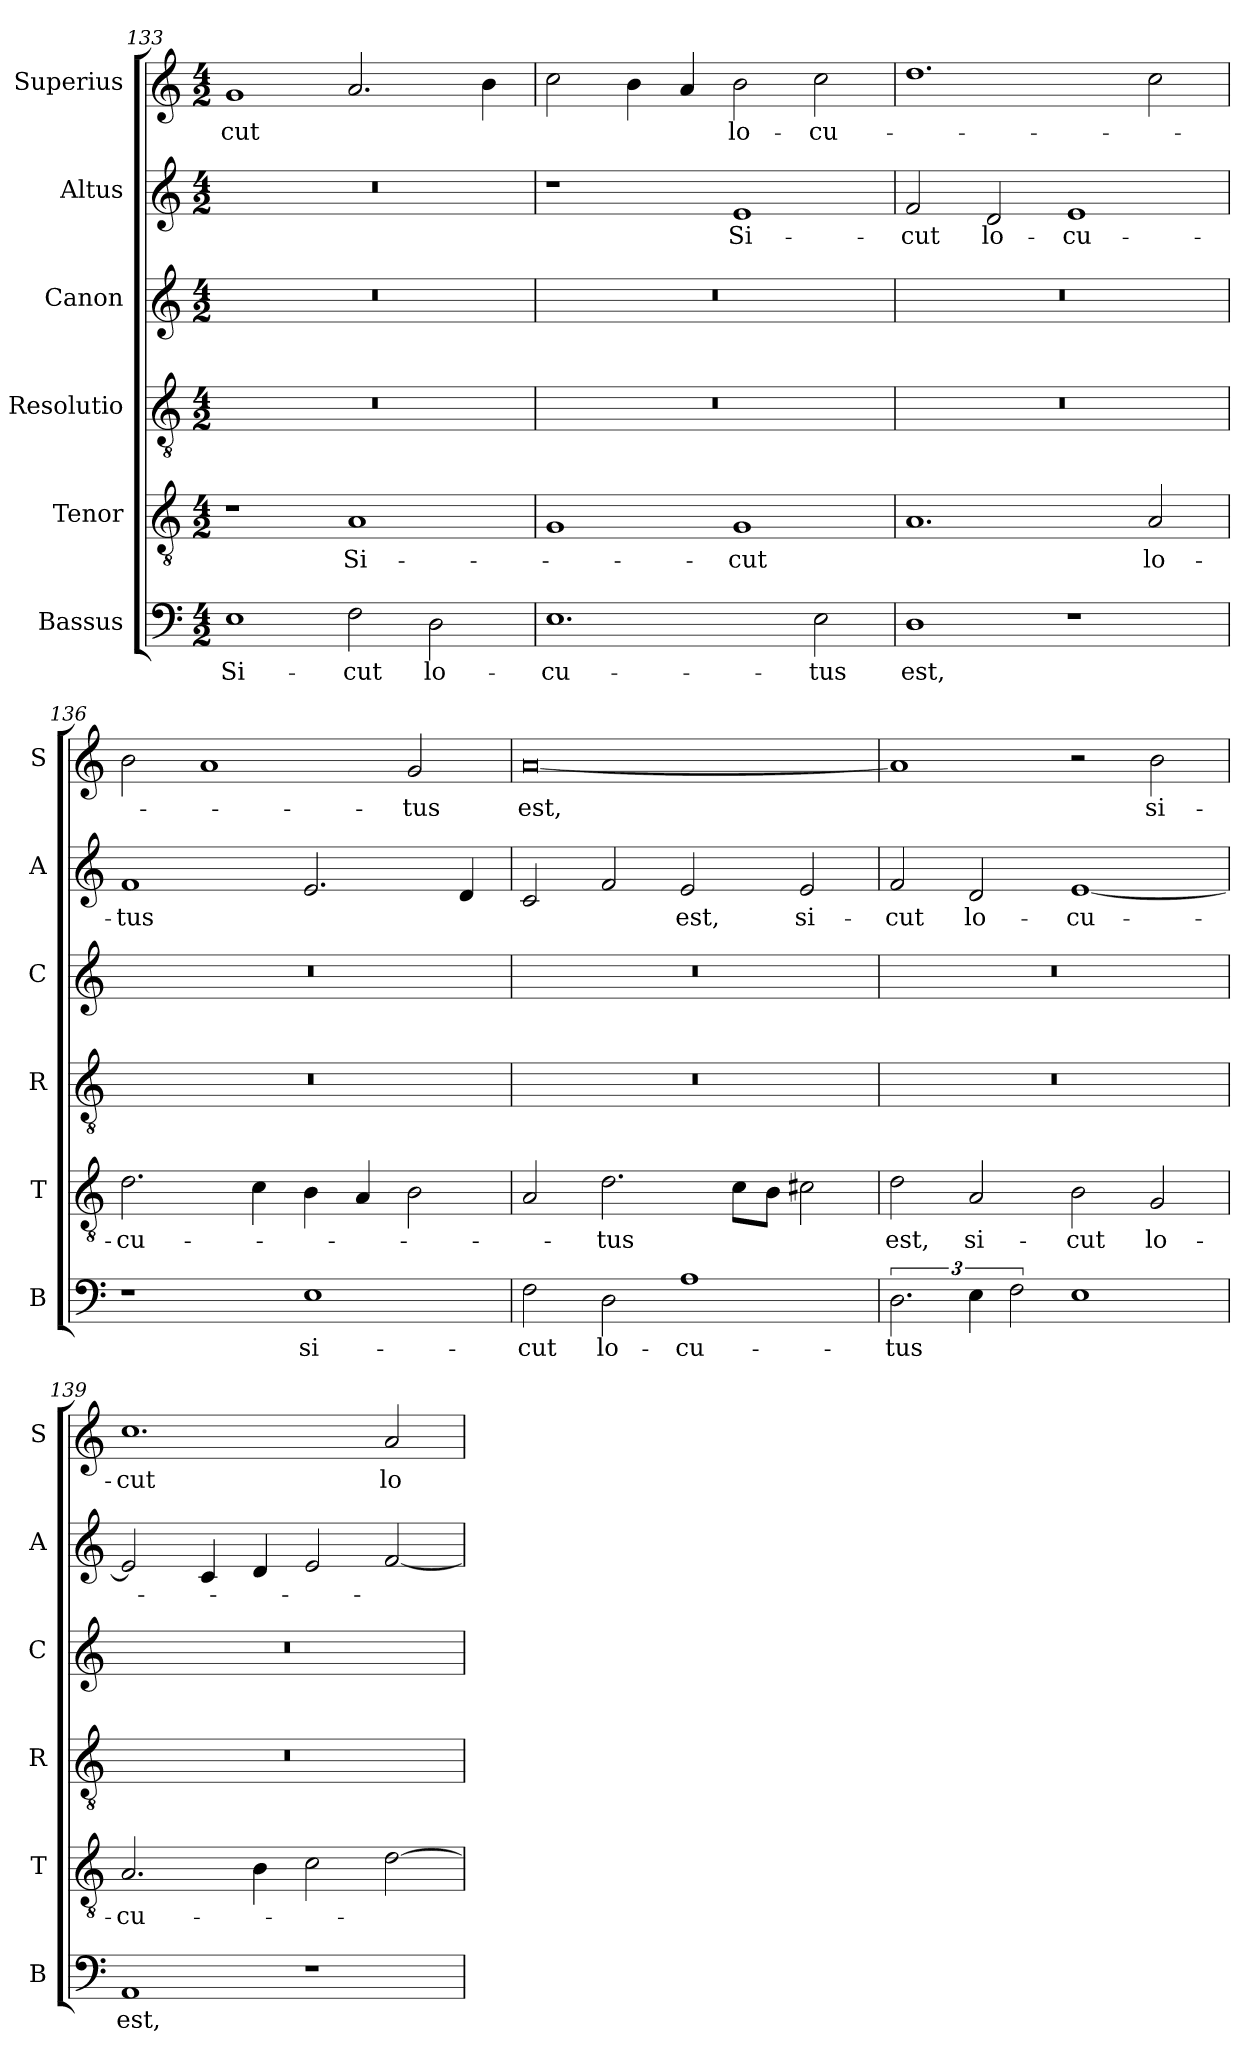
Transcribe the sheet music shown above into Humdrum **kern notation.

**kern	**text	**kern	**text	**kern	**kern	**kern	**text	**kern	**text
*part6	*part6	*part5	*part5	*part4	*part3	*part2	*part2	*part1	*part1
*staff6	*staff6	*staff5	*staff5	*staff4	*staff3	*staff2	*staff2	*staff1	*staff1
*I"Bassus	*	*I"Tenor	*	*I"Resolutio	*I"Canon	*I"Altus	*	*I"Superius	*
*I'B	*	*I'T	*	*I'R	*I'C	*I'A	*	*I'S	*
*clefF4	*	*clefGv2	*	*clefGv2	*clefG2	*clefG2	*	*clefG2	*
*k[]	*	*k[]	*	*k[]	*k[]	*k[]	*	*k[]	*
*C:	*	*C:	*	*C:	*C:	*C:	*	*C:	*
*M4/2	*	*M4/2	*	*M4/2	*M4/2	*M4/2	*	*M4/2	*
=133	=133	=133	=133	=133	=133	=133	=133	=133	=133
!	!LO:LY:b	!	!	!	!	!	!	!	!LO:LY:b
1E	Si-	1r	.	0r	0r	0r	.	1g	-cut
!	!LO:LY:b	!	!LO:LY:b	!	!	!	!	!	!
2F\	-cut	1A	Si-	.	.	.	.	2.a/	.
!	!LO:LY:b	!	!	!	!	!	!	!	!
2D\	lo-	.	.	.	.	.	.	.	.
.	.	.	.	.	.	.	.	4b\	.
=134	=134	=134	=134	=134	=134	=134	=134	=134	=134
!	!LO:LY:b	!	!	!	!	!	!	!	!
1.E	-cu-	1G	.	0r	0r	1r	.	2cc\	.
.	.	.	.	.	.	.	.	4b\	.
.	.	.	.	.	.	.	.	4a/	.
!	!	!	!LO:LY:b	!	!	!	!LO:LY:b	!	!LO:LY:b
.	.	1G	-cut	.	.	1e	Si-	2b\	lo-
!	!LO:LY:b	!	!	!	!	!	!	!	!LO:LY:b
2E\	-tus	.	.	.	.	.	.	2cc\	-cu-
=135	=135	=135	=135	=135	=135	=135	=135	=135	=135
!	!LO:LY:b	!	!	!	!	!	!LO:LY:b	!	!
1D	est,	1.A	.	0r	0r	2f/	-cut	1.dd	.
!	!	!	!	!	!	!	!LO:LY:b	!	!
.	.	.	.	.	.	2d/	lo-	.	.
!	!	!	!	!	!	!	!LO:LY:b	!	!
1r	.	.	.	.	.	1e	-cu-	.	.
!	!	!	!LO:LY:b	!	!	!	!	!	!
.	.	2A/	lo-	.	.	.	.	2cc\	.
=136	=136	=136	=136	=136	=136	=136	=136	=136	=136
!	!	!	!LO:LY:b	!	!	!	!LO:LY:b	!	!
1r	.	2.d\	-cu-	0r	0r	1f	-tus	2b\	.
.	.	.	.	.	.	.	.	1a	.
.	.	4c\	.	.	.	.	.	.	.
!	!LO:LY:b	!	!	!	!	!	!	!	!
1E	si-	4B\	.	.	.	2.e/	.	.	.
.	.	4A/	.	.	.	.	.	.	.
!	!	!	!	!	!	!	!	!	!LO:LY:b
.	.	2B\	.	.	.	.	.	2g/	-tus
.	.	.	.	.	.	4d/	.	.	.
=137	=137	=137	=137	=137	=137	=137	=137	=137	=137
!	!LO:LY:b	!	!	!	!	!	!	!	!LO:LY:b
2F\	-cut	2A/	.	0r	0r	2c/	.	[0a	est,
!	!LO:LY:b	!	!LO:LY:b	!	!	!	!	!	!
2D\	lo-	2.d\	-tus	.	.	2f/	.	.	.
!	!LO:LY:b	!	!	!	!	!	!LO:LY:b	!	!
1A	-cu-	.	.	.	.	2e/	est,	.	.
.	.	8c\L	.	.	.	.	.	.	.
.	.	8B\J	.	.	.	.	.	.	.
!	!	!	!	!	!	!	!LO:LY:b	!	!
.	.	2c#X\	.	.	.	2e/	si-	.	.
!!LO:PB:g=z
=138	=138	=138	=138	=138	=138	=138	=138	=138	=138
!	!LO:LY:b	!	!LO:LY:b	!	!	!	!LO:LY:b	!	!
3.D\	-tus	2d\	est,	0r	0r	2f/	-cut	1a]	.
!	!	!	!LO:LY:b	!	!	!	!LO:LY:b	!	!
6E\	.	2A/	si-	.	.	2d/	lo-	.	.
3F\	.	.	.	.	.	.	.	.	.
!	!	!	!LO:LY:b	!	!	!	!LO:LY:b	!	!
1E	.	2B\	-cut	.	.	[1e	-cu-	2r	.
!	!	!	!LO:LY:b	!	!	!	!	!	!LO:LY:b
.	.	2G/	lo-	.	.	.	.	2b\	si-
=139	=139	=139	=139	=139	=139	=139	=139	=139	=139
!	!LO:LY:b	!	!LO:LY:b	!	!	!	!	!	!LO:LY:b
1AA	est,	2.A/	-cu-	0r	0r	2e/]	.	1.cc	-cut
.	.	.	.	.	.	4c/	.	.	.
.	.	4B\	.	.	.	4d/	.	.	.
1r	.	2c\	.	.	.	2e/	.	.	.
!	!	!	!	!	!	!	!	!	!LO:LY:b
.	.	[2d\	.	.	.	[2f/	.	2a/	lo-
=	=	=	=	=	=	=	=	=	=
*-	*-	*-	*-	*-	*-	*-	*-	*-	*-
